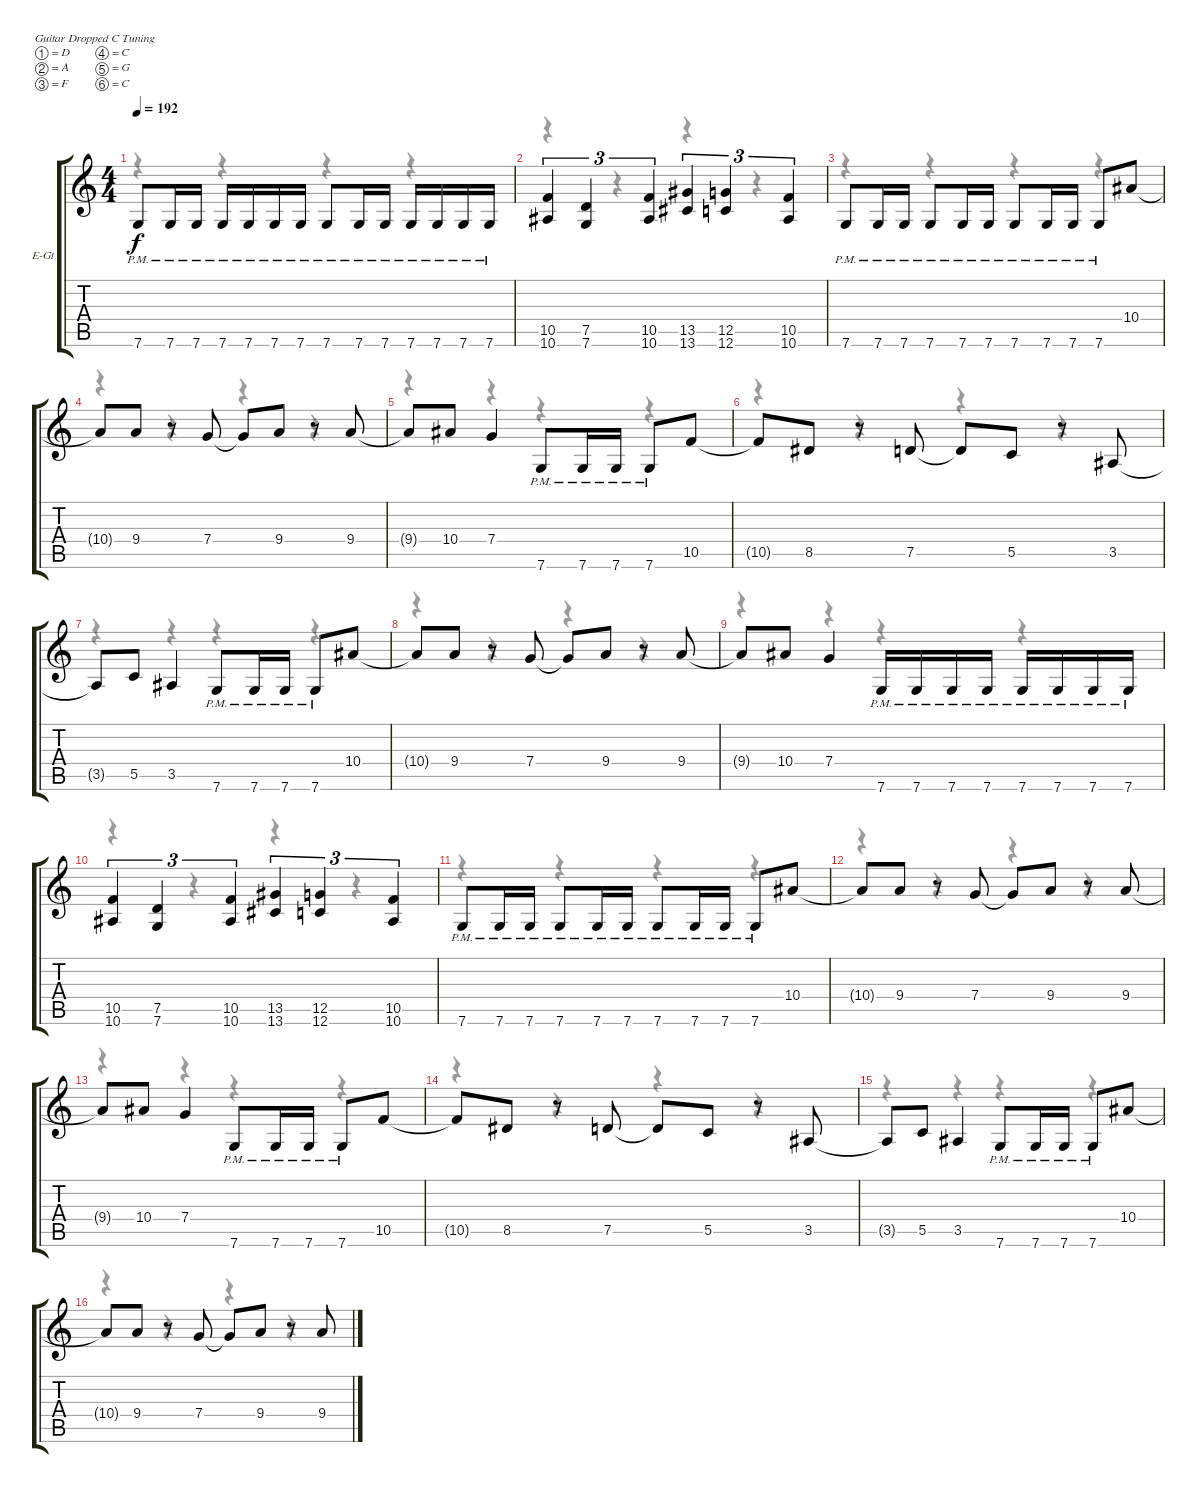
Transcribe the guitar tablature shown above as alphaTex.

\bracketExtendMode groupsimilarinstruments
\firstSystemTrackNameOrientation horizontal
\otherSystemsTrackNameOrientation horizontal
\track ("Padge (Drive)" "E-Gt") {instrument distortionguitar}
\staff {score tabs}
\tuning (D4 A3 F3 C3 G2 C2)
\voice
\ts (4 4)
\tempo 192
\clef g2
\ks c
7.6{pm}.8{dy f} 7.6{pm}.16 7.6{pm}.16 7.6{pm}.16 7.6{pm}.16 7.6{pm}.16 7.6{pm}.16 7.6{pm}.8 7.6{pm}.16 7.6{pm}.16 7.6{pm}.16 7.6{pm}.16 7.6{pm}.16 7.6{pm}.16 |
(10.5 10.6).4{tu (3 2)} (7.5 7.6).4{tu (3 2)} (10.5 10.6).4{tu (3 2)} (13.5 13.6).4{tu (3 2)} (12.5 12.6).4{tu (3 2)} (10.5 10.6).4{tu (3 2)} |
7.6{pm}.8 7.6{pm}.16 7.6{pm}.16 7.6{pm}.8 7.6{pm}.16 7.6{pm}.16 7.6{pm}.8 7.6{pm}.16 7.6{pm}.16 7.6{pm}.8 10.4.8 |
10.4{t}.8 9.4.8 r.8 7.4.8 7.4{t}.8 9.4.8 r.8 9.4.8 |
9.4{t}.8 10.4.8 7.4.4 7.6{pm}.8 7.6{pm}.16 7.6{pm}.16 7.6{pm}.8 10.5.8 |
10.5{t}.8 8.5.8 r.8 7.5.8 7.5{t}.8 5.5.8 r.8 3.5.8 |
3.5{t}.8 5.5.8 3.5.4 7.6{pm}.8 7.6{pm}.16 7.6{pm}.16 7.6{pm}.8 10.4.8 |
10.4{t}.8 9.4.8 r.8 7.4.8 7.4{t}.8 9.4.8 r.8 9.4.8 |
9.4{t}.8 10.4.8 7.4.4 7.6{pm}.16 7.6{pm}.16 7.6{pm}.16 7.6{pm}.16 7.6{pm}.16 7.6{pm}.16 7.6{pm}.16 7.6{pm}.16 |
(10.5 10.6).4{tu (3 2)} (7.5 7.6).4{tu (3 2)} (10.5 10.6).4{tu (3 2)} (13.5 13.6).4{tu (3 2)} (12.5 12.6).4{tu (3 2)} (10.5 10.6).4{tu (3 2)} |
7.6{pm}.8 7.6{pm}.16 7.6{pm}.16 7.6{pm}.8 7.6{pm}.16 7.6{pm}.16 7.6{pm}.8 7.6{pm}.16 7.6{pm}.16 7.6{pm}.8 10.4.8 |
10.4{t}.8 9.4.8 r.8 7.4.8 7.4{t}.8 9.4.8 r.8 9.4.8 |
9.4{t}.8 10.4.8 7.4.4 7.6{pm}.8 7.6{pm}.16 7.6{pm}.16 7.6{pm}.8 10.5.8 |
10.5{t}.8 8.5.8 r.8 7.5.8 7.5{t}.8 5.5.8 r.8 3.5.8 |
3.5{t}.8 5.5.8 3.5.4 7.6{pm}.8 7.6{pm}.16 7.6{pm}.16 7.6{pm}.8 10.4.8 |
10.4{t}.8 9.4.8 r.8 7.4.8 7.4{t}.8 9.4.8 r.8 9.4.8
\voice
\clef g2
\ottava regular
\simile none
\ks c
r.4{dy mf} r.4 r.4 r.4 |
r.4 r.4 r.4 r.4 |
r.4 r.4 r.4 r.4 |
r.4 r.4 r.4 r.4 |
r.4 r.4 r.4 r.4 |
r.4 r.4 r.4 r.4 |
r.4 r.4 r.4 r.4 |
r.4 r.4 r.4 r.4 |
r.4 r.4 r.4 r.4 |
r.4 r.4 r.4 r.4 |
r.4 r.4 r.4 r.4 |
r.4 r.4 r.4 r.4 |
r.4 r.4 r.4 r.4 |
r.4 r.4 r.4 r.4 |
r.4 r.4 r.4 r.4 |
r.4 r.4 r.4 r.4
